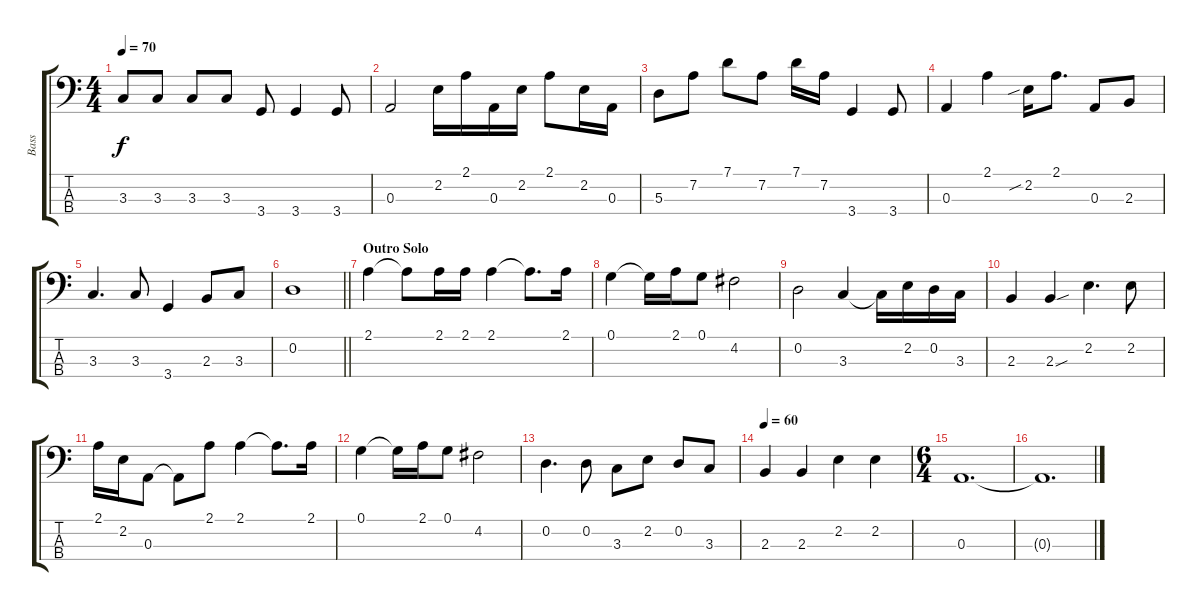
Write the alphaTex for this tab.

\track ("Bass" "Bass") {instrument electricbassfinger}
\staff {score tabs}
\tuning (G2 D2 A1 E1) {hide}
\ts (4 4)
\tempo 70
\clef f4
\ks c
3.3.8{dy f} 3.3.8 3.3.8 3.3.8 3.4.8 3.4.4 3.4.8 |
0.3.2 2.2.16 2.1.16 0.3.16 2.2.16 2.1.8 2.2.16 0.3.16 |
5.3.8 7.2.8 7.1.8 7.2.8 7.1.16 7.2.16 3.4.4 3.4.8 |
0.3.4 2.1.4 2.2{sib}.16 2.1.8{d} 0.3.8 2.3.8 |
3.3.4{d} 3.3.8 3.4.4 2.3.8 3.3.8 |
\barLineRight lightlight
0.2.1 |
\section ("" "Outro Solo")
2.1.4 2.1{t}.8 2.1.16 2.1.16 2.1.4 2.1{t}.8{d} 2.1.16 |
0.1.4 0.1{t}.16 2.1.16 0.1.8 4.2.2 |
0.2.2 3.3.4 3.3{t}.16 2.2.16 0.2.16 3.3.16 |
2.3.4 2.3{sou}.4 2.2.4{d} 2.2.8 |
2.1.16 2.2.16 0.3.8 0.3{t}.8 2.1.8 2.1.4 2.1{t}.8{d} 2.1.16 |
0.1.4 0.1{t}.16 2.1.16 0.1.8 4.2.2 |
0.2.4{d} 0.2.8 3.3.8 2.2.8 0.2.8 3.3.8 |
\tempo 60
2.3.4 2.3.4 2.2.4 2.2.4 |
\ts (6 4)
0.3.1{d} |
0.3{t}.1{d}
